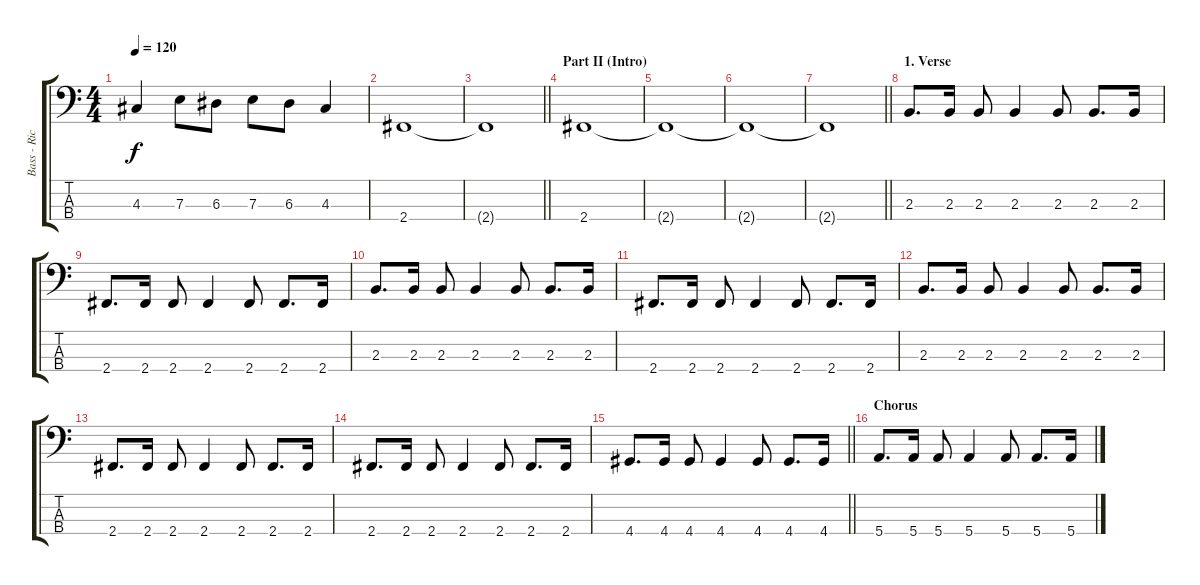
\track ("Bass - Rico Galvagno" "Bass - Ric") {instrument electricbasspick}
\staff {score tabs}
\tuning (G2 D2 A1 E1) {hide}
\ts (4 4)
\tempo 120
\clef f4
\ks c
4.3.4{dy f} 7.3.8 6.3.8 7.3.8 6.3.8 4.3.4 |
2.4.1 |
\barLineRight lightlight
2.4{t}.1 |
\section ("" "Part II (Intro)")
2.4.1 |
2.4{t}.1 |
2.4{t}.1 |
\barLineRight lightlight
2.4{t}.1 |
\section ("" "1. Verse")
2.3.8{d} 2.3.16 2.3.8 2.3.4 2.3.8 2.3.8{d} 2.3.16 |
2.4.8{d} 2.4.16 2.4.8 2.4.4 2.4.8 2.4.8{d} 2.4.16 |
2.3.8{d} 2.3.16 2.3.8 2.3.4 2.3.8 2.3.8{d} 2.3.16 |
2.4.8{d} 2.4.16 2.4.8 2.4.4 2.4.8 2.4.8{d} 2.4.16 |
2.3.8{d} 2.3.16 2.3.8 2.3.4 2.3.8 2.3.8{d} 2.3.16 |
2.4.8{d} 2.4.16 2.4.8 2.4.4 2.4.8 2.4.8{d} 2.4.16 |
2.4.8{d} 2.4.16 2.4.8 2.4.4 2.4.8 2.4.8{d} 2.4.16 |
\barLineRight lightlight
4.4.8{d} 4.4.16 4.4.8 4.4.4 4.4.8 4.4.8{d} 4.4.16 |
\section ("" "Chorus")
5.4.8{d} 5.4.16 5.4.8 5.4.4 5.4.8 5.4.8{d} 5.4.16
